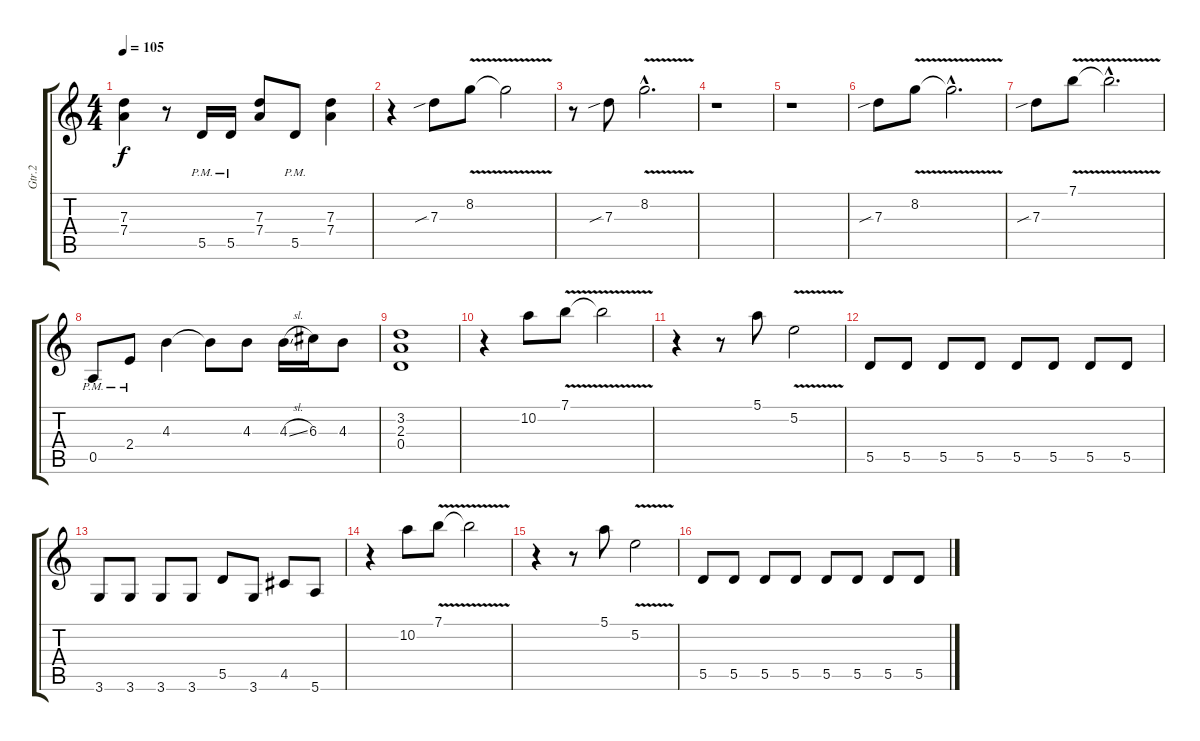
\track ("Gtr.2" "Gtr.2") {instrument distortionguitar}
\staff {score tabs}
\tuning (E4 B3 G3 D3 A2 E2) {hide}
\ts (4 4)
\tempo 105
\clef g2
\ks c
(7.3{t} 7.4{t}).4{dy f} r.8 5.5{pm}.16 5.5{pm}.16 (7.3 7.4).8 5.5{pm}.8 (7.3 7.4).4 |
r.4 7.3{sib}.8 8.2{v}.8 8.2{t}.2 |
r.8 7.3{sib}.8 8.2{v hac}.2{d} |
r.1 |
r.1 |
7.3{sib}.8 8.2{v}.8 8.2{hac t}.2{d} |
7.3{sib}.8 7.1{v}.8 7.1{hac t}.2{d} |
0.5{pm}.8 2.4{pm}.8 4.3.4 4.3{t}.8 4.3.8 4.3{sl}.16 6.3.16 4.3.8 |
(3.2 2.3 0.4).1 |
r.4 10.2.8 7.1{v}.8 7.1{t}.2 |
r.4 r.8 5.1.8 5.2{v}.2 |
5.5.8 5.5.8 5.5.8 5.5.8 5.5.8 5.5.8 5.5.8 5.5.8 |
3.6.8 3.6.8 3.6.8 3.6.8 5.5.8 3.6.8 4.5.8 5.6.8 |
r.4 10.2.8 7.1{v}.8 7.1{t}.2 |
r.4 r.8 5.1.8 5.2{v}.2 |
5.5.8 5.5.8 5.5.8 5.5.8 5.5.8 5.5.8 5.5.8 5.5.8
